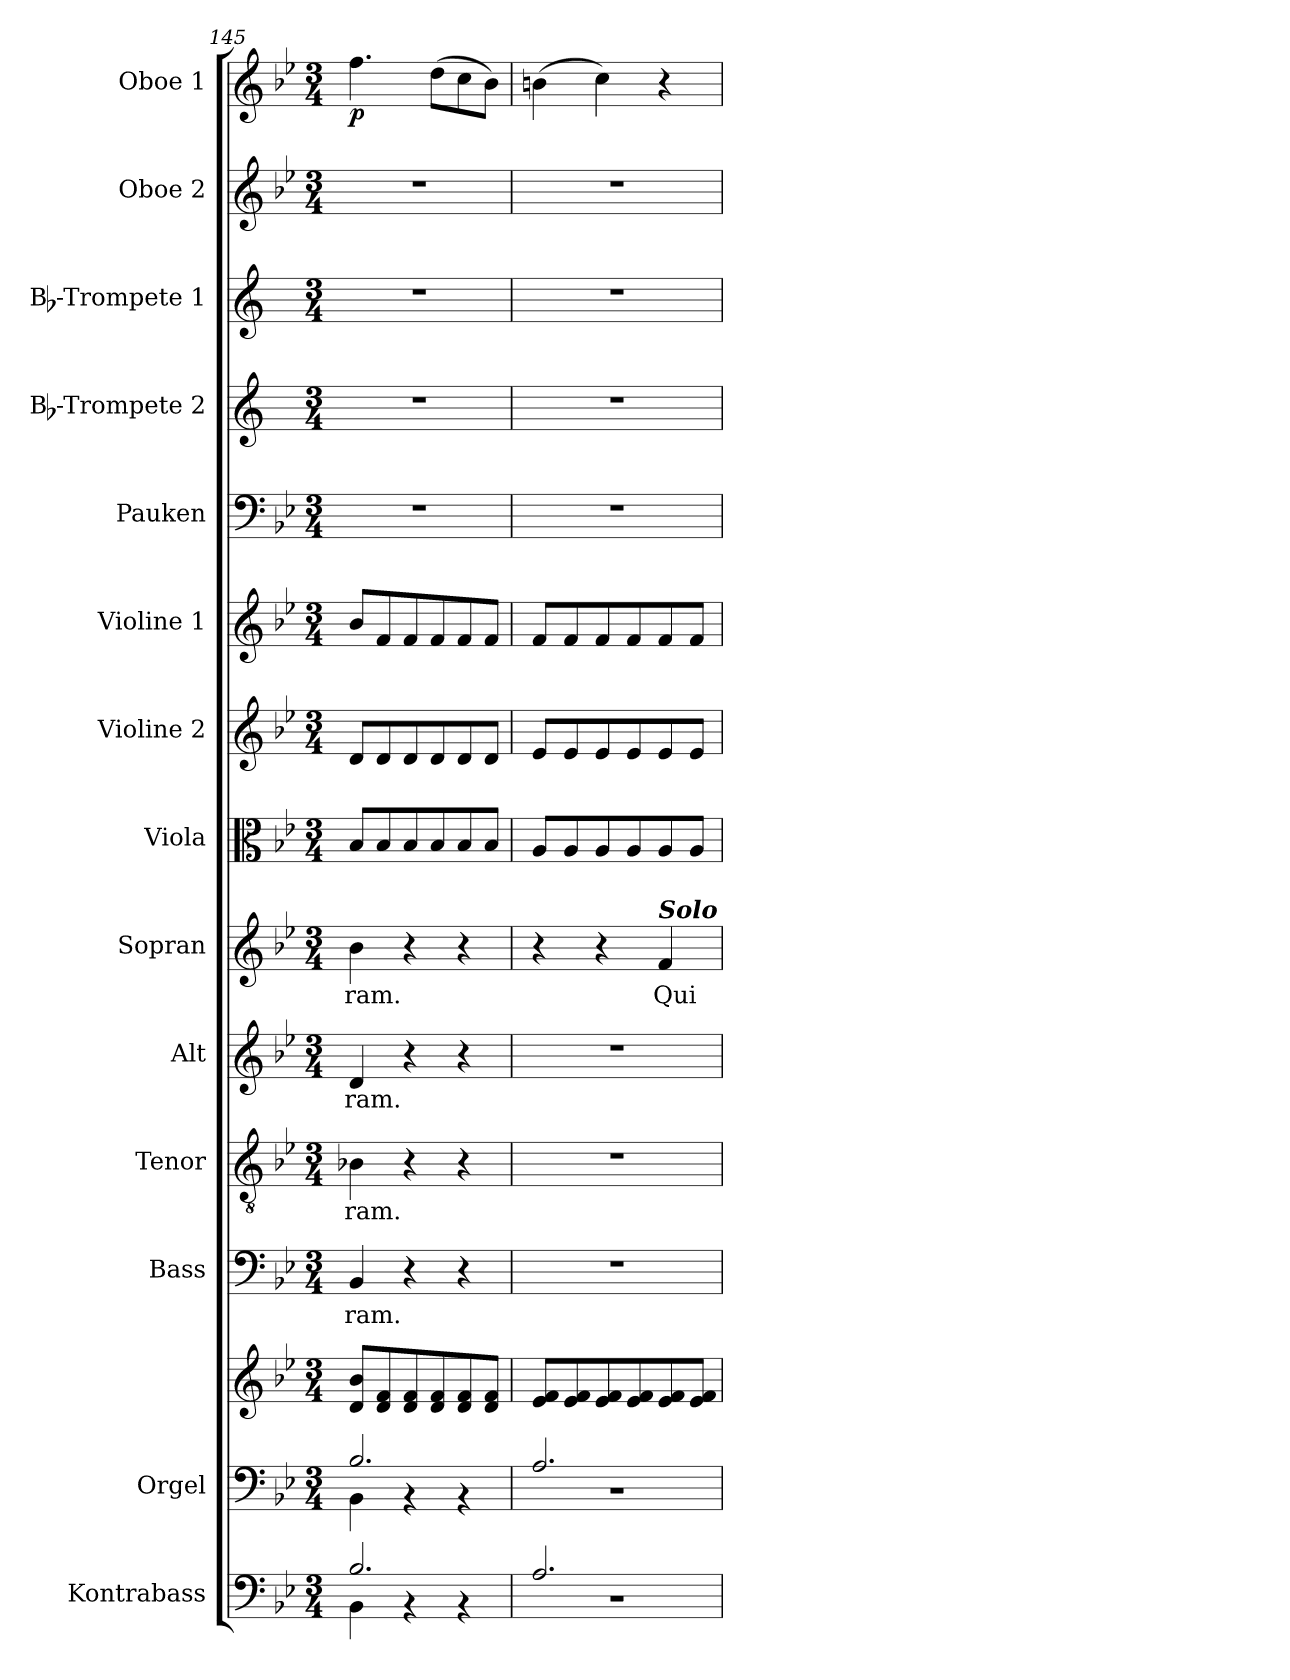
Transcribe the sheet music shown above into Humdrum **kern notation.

**kern	**kern	**kern	**kern	**text	**kern	**text	**kern	**text	**kern	**text	**kern	**kern	**kern	**kern	**kern	**kern	**kern	**kern	**dynam
*part14	*part13	*part13	*part12	*part12	*part11	*part11	*part10	*part10	*part9	*part9	*part8	*part7	*part6	*part5	*part4	*part3	*part2	*part1	*part1
*staff15	*staff14	*staff13	*staff12	*staff12	*staff11	*staff11	*staff10	*staff10	*staff9	*staff9	*staff8	*staff7	*staff6	*staff5	*staff4	*staff3	*staff2	*staff1	*staff1
*I"Kontrabass	*I"Orgel	*	*I"Bass	*	*I"Tenor	*	*I"Alt	*	*I"Sopran	*	*I"Viola	*I"Violine 2	*I"Violine 1	*I"Pauken	*I"Bb-Trompete 2	*I"Bb-Trompete 1	*I"Oboe 2	*I"Oboe 1	*
*I'Kb.	*I'Org.	*	*I'B.	*	*I'T.	*	*I'A.	*	*I'S.	*	*I'Vla.	*I'Vl. 2	*I'Vl. 1	*I'Pk.	*I'Bb Trp. 2	*I'Bb Trp. 1	*I'Ob. 2	*I'Ob. 1	*
*clefF4	*clefF4	*clefG2	*clefF4	*	*clefGv2	*	*clefG2	*	*clefG2	*	*clefC3	*clefG2	*clefG2	*clefF4	*clefG2	*clefG2	*clefG2	*clefG2	*
*ITrd7c12	*	*	*	*	*	*	*	*	*	*	*	*	*	*	*ITrd1c2	*ITrd1c2	*	*	*
*k[b-e-]	*k[b-e-]	*k[b-e-]	*k[b-e-]	*	*k[b-e-]	*	*k[b-e-]	*	*k[b-e-]	*	*k[b-e-]	*k[b-e-]	*k[b-e-]	*k[b-e-]	*k[b-e-]	*k[b-e-]	*k[b-e-]	*k[b-e-]	*
*B-:	*B-:	*B-:	*B-:	*	*B-:	*	*B-:	*	*B-:	*	*B-:	*B-:	*B-:	*B-:	*B-:	*B-:	*B-:	*B-:	*
*M3/4	*M3/4	*M3/4	*M3/4	*	*M3/4	*	*M3/4	*	*M3/4	*	*M3/4	*M3/4	*M3/4	*M3/4	*M3/4	*M3/4	*M3/4	*M3/4	*
=145	=145	=145	=145	=145	=145	=145	=145	=145	=145	=145	=145	=145	=145	=145	=145	=145	=145	=145	=145
*^	*^	*	*	*	*	*	*	*	*	*	*	*	*	*	*	*	*	*	*
!	!	!	!	!	!	!LO:LY:b	!	!LO:LY:b	!	!LO:LY:b	!	!LO:LY:b	!	!	!	!	!	!	!	!	!LO:DY:b
2.BB-/	4BBB-\	2.B-/	4BB-\	8d/ 8b-/L	4BB-/	-ram.	4B-X\	-ram.	4d/	-ram.	4b-\	-ram.	8B-/L	8d/L	8b-/L	2.r	2.r	2.r	2.r	4.ff\	p
.	.	.	.	8d/ 8f/	.	.	.	.	.	.	.	.	8B-/	8d/	8f/	.	.	.	.	.	.
.	4rBB	.	4rBB	8d/ 8f/	4r	.	4r	.	4r	.	4r	.	8B-/	8d/	8f/	.	.	.	.	.	.
.	.	.	.	8d/ 8f/	.	.	.	.	.	.	.	.	8B-/	8d/	8f/	.	.	.	.	(>8dd\L	.
.	4rBB	.	4rBB	8d/ 8f/	4r	.	4r	.	4r	.	4r	.	8B-/	8d/	8f/	.	.	.	.	8cc\	.
.	.	.	.	8d/ 8f/J	.	.	.	.	.	.	.	.	8B-/J	8d/J	8f/J	.	.	.	.	8b-\J)	.
=146	=146	=146	=146	=146	=146	=146	=146	=146	=146	=146	=146	=146	=146	=146	=146	=146	=146	=146	=146	=146	=146
!	!LO:N:vis=1	!	!LO:N:vis=1	!	!	!	!	!	!	!	!	!	!	!	!	!	!	!	!	!	!
2.AA/	2.r	2.A/	2.r	8e-/ 8f/L	2.r	.	2.r	.	2.r	.	4r	.	8A/L	8e-/L	8f/L	2.r	2.r	2.r	2.r	(>4bn\	.
.	.	.	.	8e-/ 8f/	.	.	.	.	.	.	.	.	8A/	8e-/	8f/	.	.	.	.	.	.
.	.	.	.	8e-/ 8f/	.	.	.	.	.	.	4r	.	8A/	8e-/	8f/	.	.	.	.	4cc\)	.
.	.	.	.	8e-/ 8f/	.	.	.	.	.	.	.	.	8A/	8e-/	8f/	.	.	.	.	.	.
!	!	!	!	!	!	!	!	!	!	!	!LO:TX:a:Bi:t=Solo	!	!	!	!	!	!	!	!	!	!
!	!	!	!	!	!	!	!	!	!	!	!	!LO:LY:b	!	!	!	!	!	!	!	!	!
.	.	.	.	8e-/ 8f/	.	.	.	.	.	.	4f/	Qui	8A/	8e-/	8f/	.	.	.	.	4r	.
.	.	.	.	8e-/ 8f/J	.	.	.	.	.	.	.	.	8A/J	8e-/J	8f/J	.	.	.	.	.	.
*v	*v	*	*	*	*	*	*	*	*	*	*	*	*	*	*	*	*	*	*	*	*
*	*v	*v	*	*	*	*	*	*	*	*	*	*	*	*	*	*	*	*	*	*
=	=	=	=	=	=	=	=	=	=	=	=	=	=	=	=	=	=	=	=
*-	*-	*-	*-	*-	*-	*-	*-	*-	*-	*-	*-	*-	*-	*-	*-	*-	*-	*-	*-
